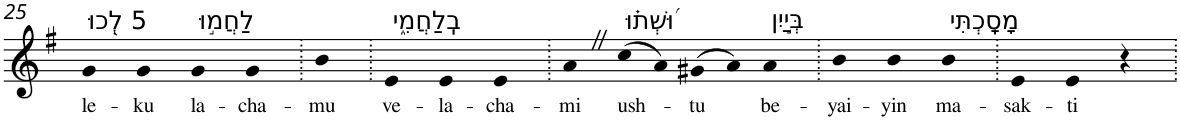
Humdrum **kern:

**kern	**text
*part1	*part1
*staff1	*staff1
*I"Piano	*
*I'Pno	*
!!LO:PB:g=z
*clefG2	*
*k[f#]	*
*G:	*
=25	=25
!LO:TX:a:t=5 לְ֭כוּ	!
!	!LO:LY:b
4g	le-
!	!LO:LY:b
4g	-ku
!LO:TX:a:t=לַחֲמ֣וּ	!
!	!LO:LY:b
4g	la-
!	!LO:LY:b
4g	-cha-
=26.	=26.
!	!LO:LY:b
4b	-mu
=27.	=27.
!LO:TX:a:t=בְֽלַחֲמִ֑י	!
!	!LO:LY:b
4e	ve-
!	!LO:LY:b
4e	-la-
!	!LO:LY:b
4e	-cha-
=28.	=28.
!	!LO:LY:b
4aZ	-mi
!LO:TX:a:t=וּ֝שְׁת֗וּ	!
!	!LO:LY:b
(>8cc	ush-
8a)	.
!	!LO:LY:b
(>8g#X	-tu
8a)	.
!LO:TX:a:t=בְּיַ֣יִן	!
!	!LO:LY:b
4a	be-
=29.	=29.
!	!LO:LY:b
4b	-yai-
!	!LO:LY:b
4b	-yin
!LO:TX:a:t=מָסָֽכְתִּי	!
!	!LO:LY:b
4b	ma-
=30.	=30.
!	!LO:LY:b
4e	-sak-
!	!LO:LY:b
4e	-ti
4r	.
=.	=.
*-	*-
